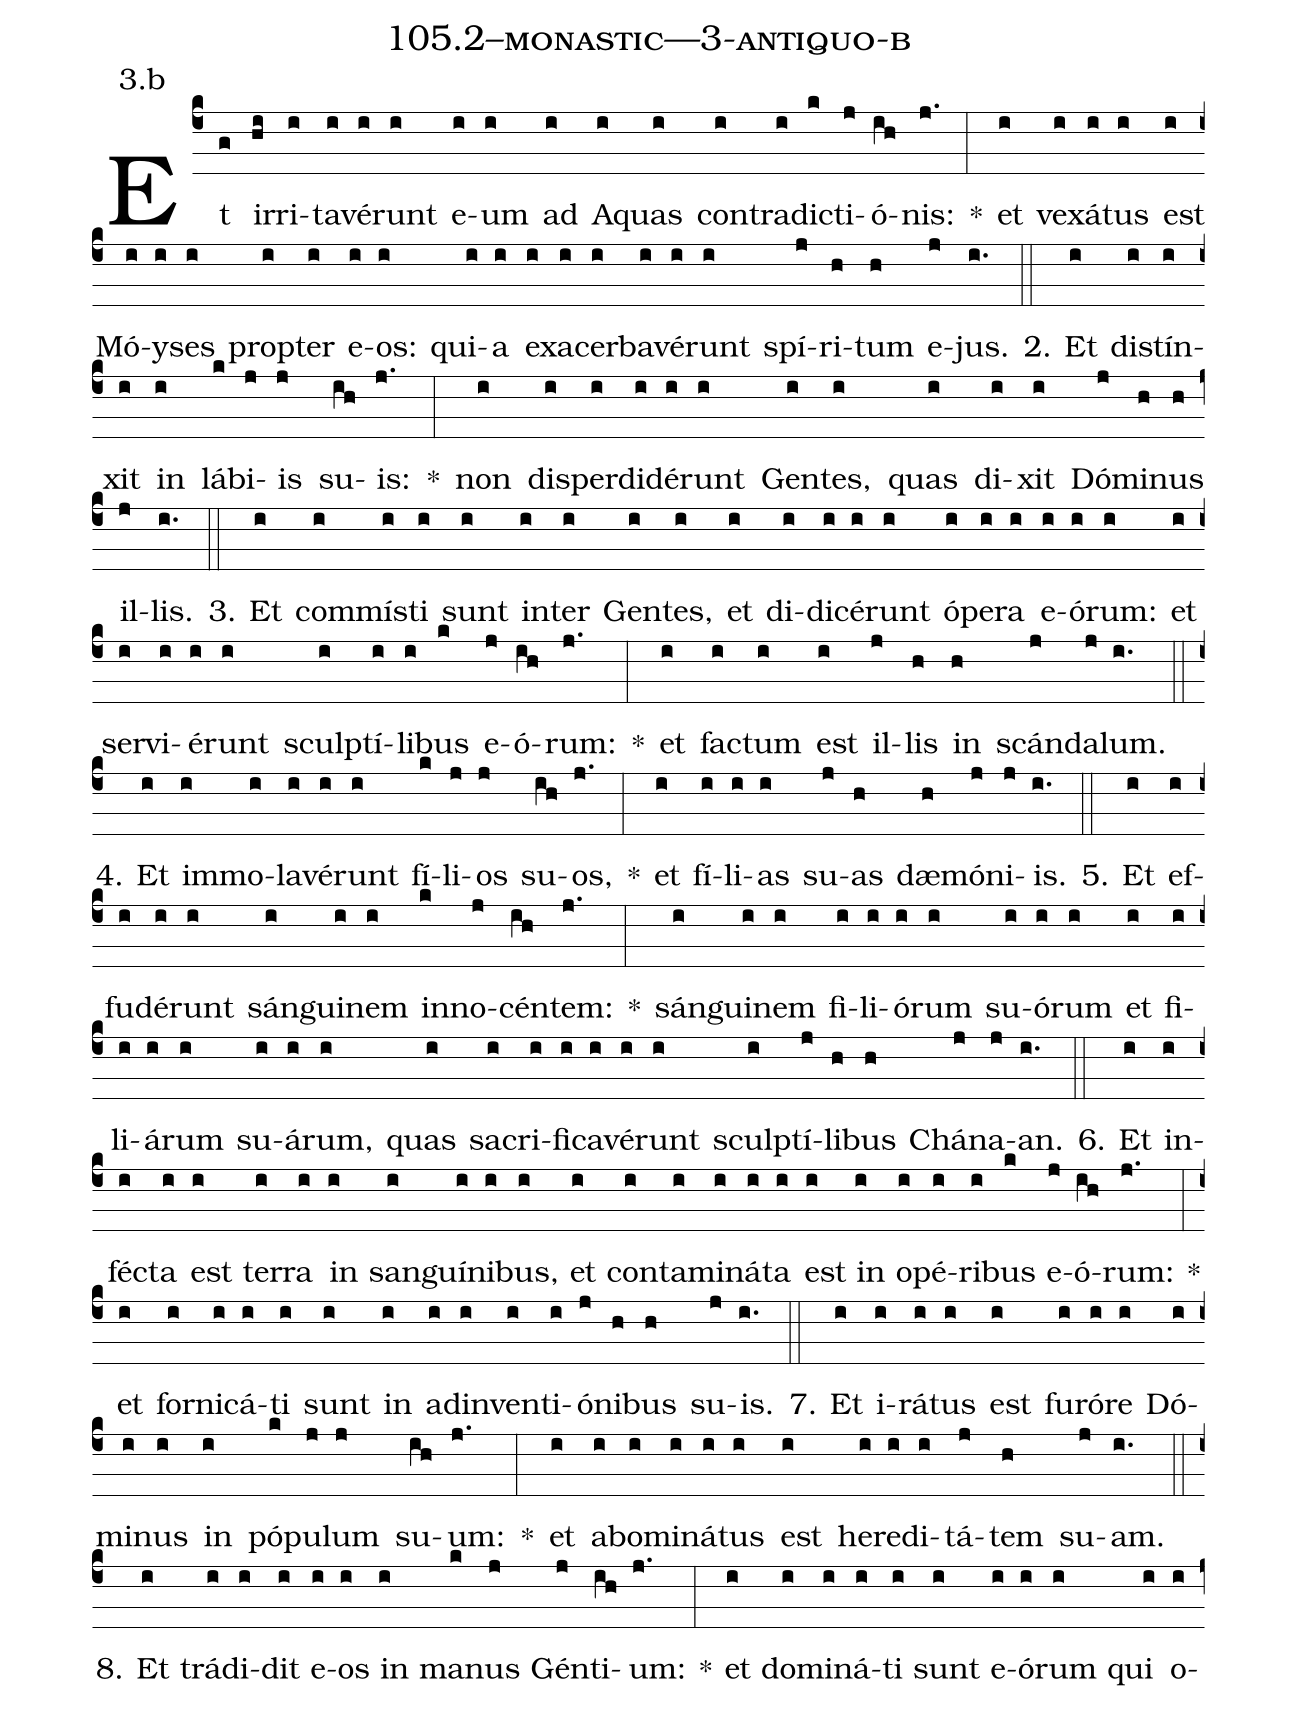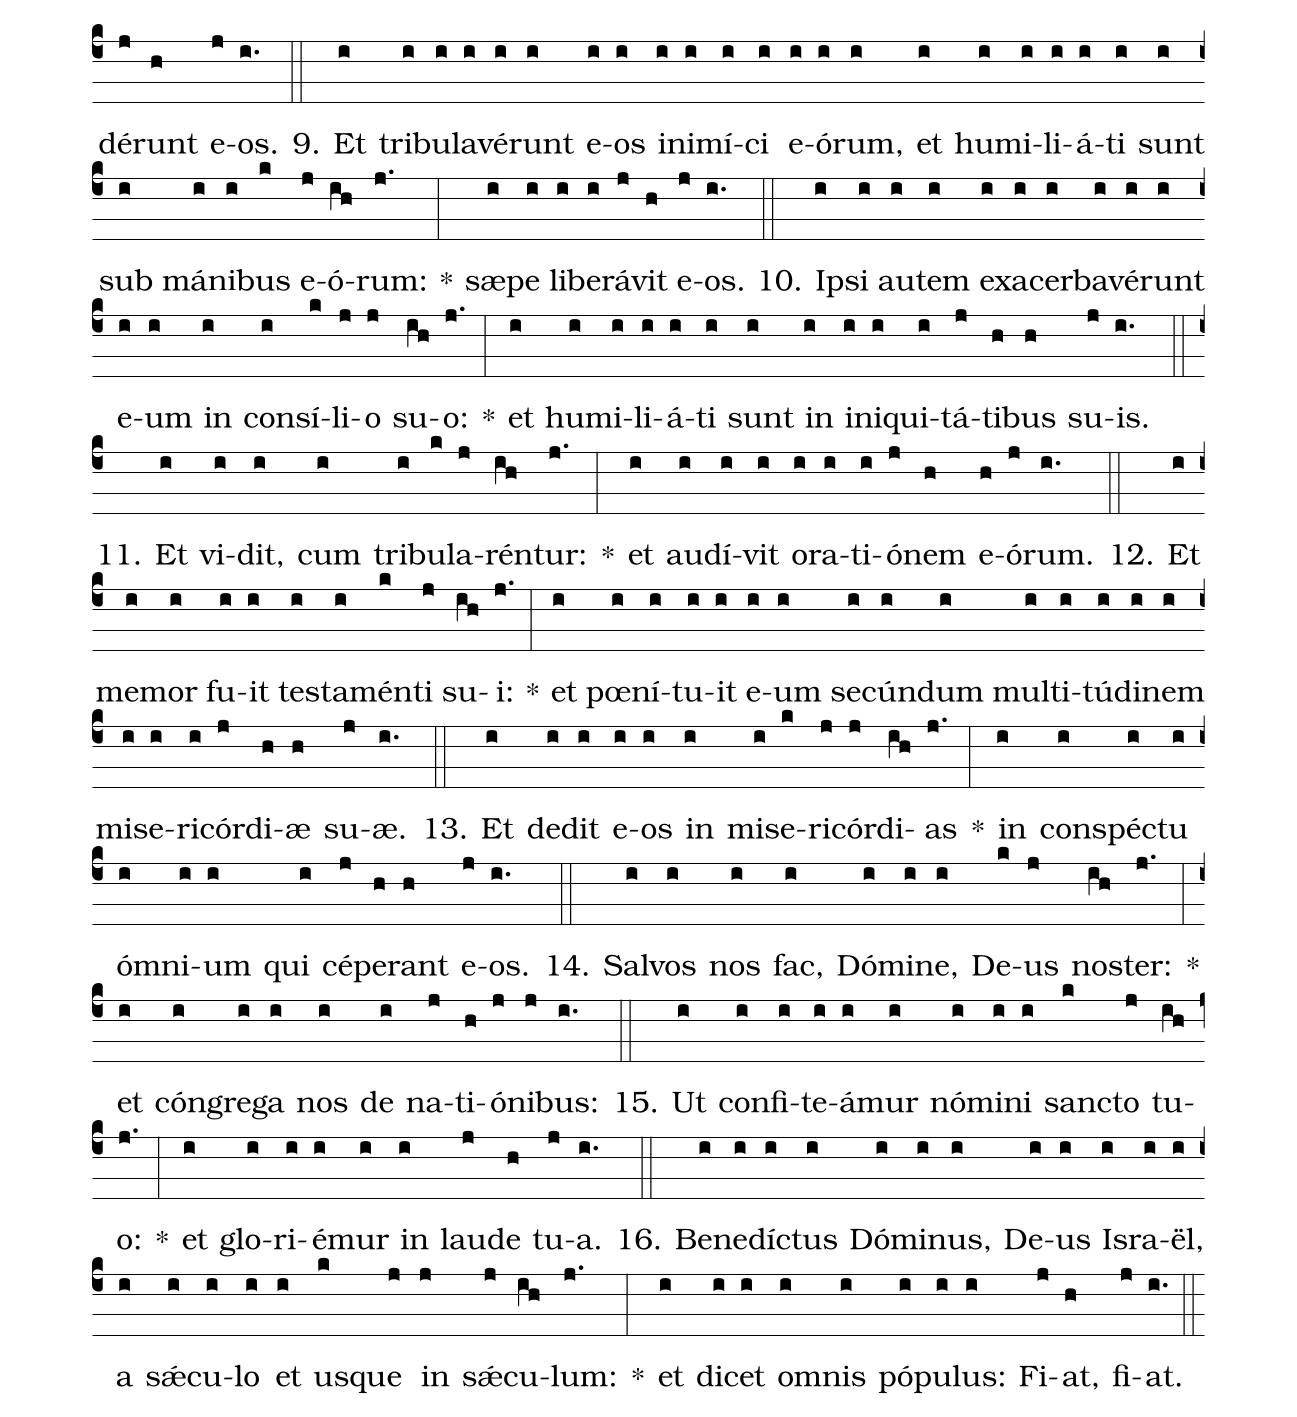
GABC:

name: 105.2--monastic---3-antiquo-b;
annotation: 3.b;
%%
(c4)Et(g) ir(hi)ri(i)ta(i)vé(i)runt(i) e(i)um(i) ad(i) A(i)quas(i) con(i)tra(i)dic(k)ti(j)ó(ih)nis:(j.) *(:) et(i) ve(i)xá(i)tus(i) est(i) Mó(i)y(i)ses(i) prop(i)ter(i) e(i)os:(i) qui(i)a(i) ex(i)a(i)cer(i)ba(i)vé(i)runt(i) spí(j)ri(h)tum(h) e(j)jus.(i.) (::)
2. Et(i) di(i)stín(i)xit(i) in(i) lá(k)bi(j)is(j) su(ih)is:(j.) *(:) non(i) dis(i)per(i)di(i)dé(i)runt(i) Gen(i)tes,(i) quas(i) di(i)xit(i) Dó(j)mi(h)nus(h) il(j)lis.(i.) (::)
3. Et(i) com(i)mís(i)ti(i) sunt(i) in(i)ter(i) Gen(i)tes,(i) et(i) di(i)di(i)cé(i)runt(i) ó(i)pe(i)ra(i) e(i)ó(i)rum:(i) et(i) ser(i)vi(i)é(i)runt(i) sculp(i)tí(i)li(i)bus(k) e(j)ó(ih)rum:(j.) *(:) et(i) fac(i)tum(i) est(i) il(j)lis(h) in(h) scán(j)da(j)lum.(i.) (::)
4. Et(i) im(i)mo(i)la(i)vé(i)runt(i) fí(k)li(j)os(j) su(ih)os,(j.) *(:) et(i) fí(i)li(i)as(i) su(j)as(h) dæ(h)mó(j)ni(j)is.(i.) (::)
5. Et(i) ef(i)fu(i)dé(i)runt(i) sán(i)gui(i)nem(i) in(k)no(j)cén(ih)tem:(j.) *(:) sán(i)gui(i)nem(i) fi(i)li(i)ó(i)rum(i) su(i)ó(i)rum(i) et(i) fi(i)li(i)á(i)rum(i) su(i)á(i)rum,(i) quas(i) sa(i)cri(i)fi(i)ca(i)vé(i)runt(i) sculp(i)tí(j)li(h)bus(h) Chá(j)na(j)an.(i.) (::)
6. Et(i) in(i)féc(i)ta(i) est(i) ter(i)ra(i) in(i) san(i)guí(i)ni(i)bus,(i) et(i) con(i)ta(i)mi(i)ná(i)ta(i) est(i) in(i) o(i)pé(i)ri(i)bus(k) e(j)ó(ih)rum:(j.) *(:) et(i) for(i)ni(i)cá(i)ti(i) sunt(i) in(i) ad(i)in(i)ven(i)ti(i)ó(j)ni(h)bus(h) su(j)is.(i.) (::)
7. Et(i) i(i)rá(i)tus(i) est(i) fu(i)ró(i)re(i) Dó(i)mi(i)nus(i) in(i) pó(k)pu(j)lum(j) su(ih)um:(j.) *(:) et(i) ab(i)o(i)mi(i)ná(i)tus(i) est(i) he(i)re(i)di(i)tá(j)tem(h) su(j)am.(i.) (::)
8. Et(i) trá(i)di(i)dit(i) e(i)os(i) in(i) ma(k)nus(j) Gén(j)ti(ih)um:(j.) *(:) et(i) do(i)mi(i)ná(i)ti(i) sunt(i) e(i)ó(i)rum(i) qui(i) o(i)dé(j)runt(h) e(j)os.(i.) (::)
9. Et(i) tri(i)bu(i)la(i)vé(i)runt(i) e(i)os(i) in(i)i(i)mí(i)ci(i) e(i)ó(i)rum,(i) et(i) hu(i)mi(i)li(i)á(i)ti(i) sunt(i) sub(i) má(i)ni(i)bus(k) e(j)ó(ih)rum:(j.) *(:) sæ(i)pe(i) li(i)be(i)rá(j)vit(h) e(j)os.(i.) (::)
10. Ip(i)si(i) au(i)tem(i) ex(i)a(i)cer(i)ba(i)vé(i)runt(i) e(i)um(i) in(i) con(i)sí(k)li(j)o(j) su(ih)o:(j.) *(:) et(i) hu(i)mi(i)li(i)á(i)ti(i) sunt(i) in(i) in(i)i(i)qui(i)tá(j)ti(h)bus(h) su(j)is.(i.) (::)
11. Et(i) vi(i)dit,(i) cum(i) tri(i)bu(k)la(j)rén(ih)tur:(j.) *(:) et(i) au(i)dí(i)vit(i) o(i)ra(i)ti(i)ó(j)nem(h) e(h)ó(j)rum.(i.) (::)
12. Et(i) me(i)mor(i) fu(i)it(i) tes(i)ta(i)mén(k)ti(j) su(ih)i:(j.) *(:) et(i) pœ(i)ní(i)tu(i)it(i) e(i)um(i) se(i)cún(i)dum(i) mul(i)ti(i)tú(i)di(i)nem(i) mi(i)se(i)ri(i)cór(j)di(h)æ(h) su(j)æ.(i.) (::)
13. Et(i) de(i)dit(i) e(i)os(i) in(i) mi(i)se(k)ri(j)cór(j)di(ih)as(j.) *(:) in(i) con(i)spéc(i)tu(i) óm(i)ni(i)um(i) qui(i) cé(j)pe(h)rant(h) e(j)os.(i.) (::)
14. Sal(i)vos(i) nos(i) fac,(i) Dó(i)mi(i)ne,(i) De(k)us(j) nos(ih)ter:(j.) *(:) et(i) cón(i)gre(i)ga(i) nos(i) de(i) na(j)ti(h)ó(j)ni(j)bus:(i.) (::)
15. Ut(i) con(i)fi(i)te(i)á(i)mur(i) nó(i)mi(i)ni(i) sanc(k)to(j) tu(ih)o:(j.) *(:) et(i) glo(i)ri(i)é(i)mur(i) in(i) lau(j)de(h) tu(j)a.(i.) (::)
16. Be(i)ne(i)díc(i)tus(i) Dó(i)mi(i)nus,(i) De(i)us(i) Is(i)ra(i)ël,(i) a(i) sǽ(i)cu(i)lo(i) et(i) us(k)que(j) in(j) sǽ(j)cu(ih)lum:(j.) *(:) et(i) di(i)cet(i) om(i)nis(i) pó(i)pu(i)lus:(i) Fi(j)at,(h) fi(j)at.(i.) (::)
